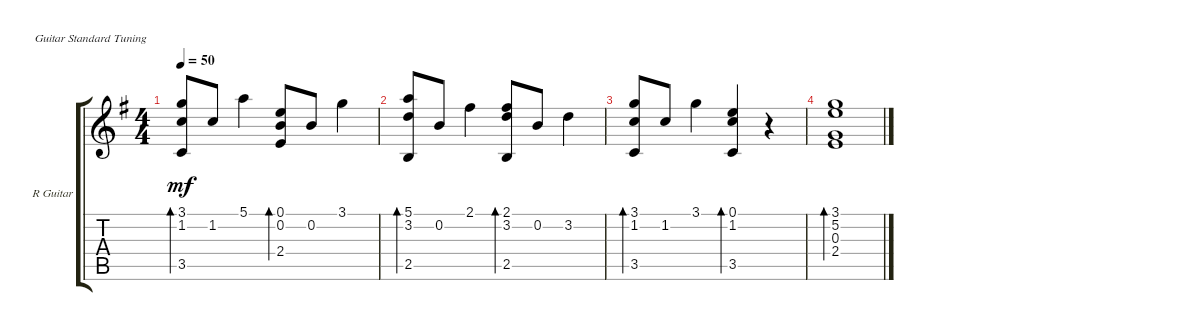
\defaultSystemsLayout 4
\bracketExtendMode groupsimilarinstruments
\firstSystemTrackNameOrientation horizontal
\otherSystemsTrackNameOrientation horizontal
\track ("Rhythm Guitar" "R Guitar") {instrument acousticguitarsteel}
\staff {score tabs}
\tuning (E4 B3 G3 D3 A2 E2)
\ts (4 4)
\tempo 50
\clef g2
\scale
0.333333
\ks g
(3.1 1.2 3.5).8{bd 58 dy mf} 1.2.8 5.1.4 (0.1 0.2 2.4).8{bd 58} 0.2.8 3.1.4 |
\scale
0.333333 (2.5 5.1 3.2).8{bd 59} 0.2.8 2.1.4 (3.2 2.1 2.5).8{bd 58} 0.2.8 3.2.4 |
(3.5 1.2 3.1).8{bd 51} 1.2.8 3.1.4 (1.2 0.1 3.5).4{bd 60} r.4 |
(2.4 3.1 5.2 0.3).1{bd 113}
